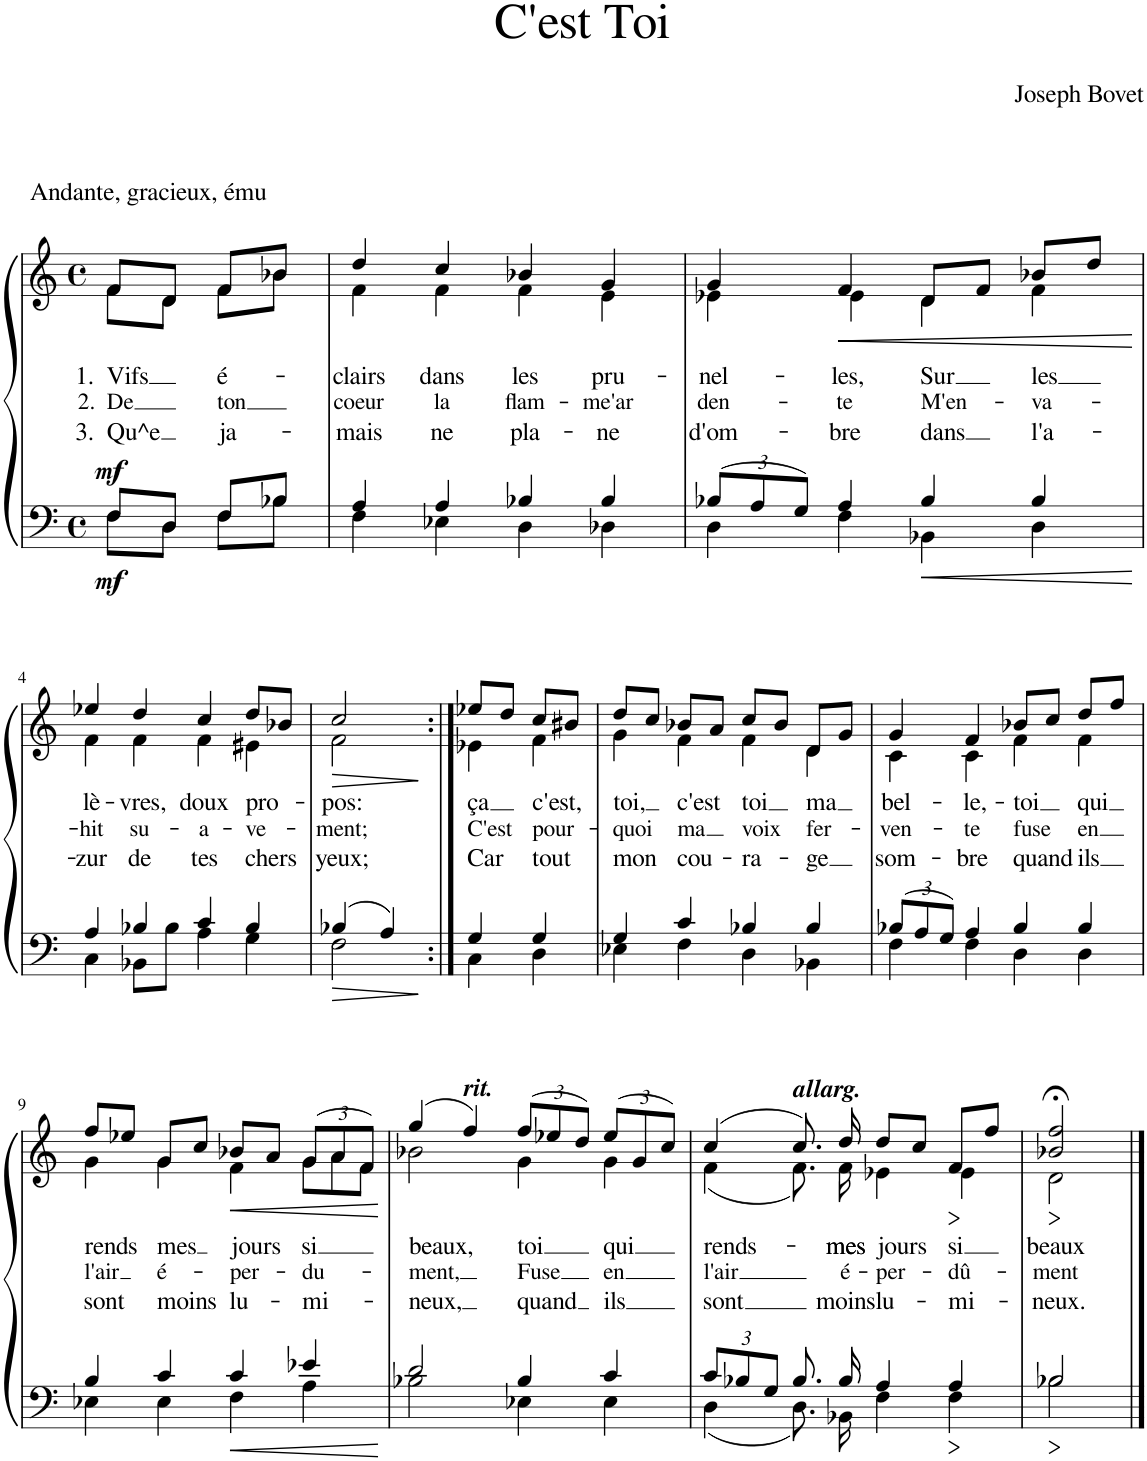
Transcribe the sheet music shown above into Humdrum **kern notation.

**kern	**kern	**text	**text	**text	**dynam
*part1	*part1	*part1	*part1	*part1	*part1
*staff2	*staff1	*staff1	*staff1	*staff1	*staff1/2
*I"Piano	*	*	*	*	*
*I'Pno.	*	*	*	*	*
*clefF4	*clefG2	*	*	*	*
*k[]	*k[]	*	*	*	*
*M4/4	*M4/4	*	*	*	*
*met(c)	*met(c)	*	*	*	*
=1	=1	=1	=1	=1	=1
*^	*	*	*	*	*
!	!	!LO:TX:a:t=Andante, gracieux, ému	!	!	!	!
!	!	!	!LO:LY:b	!LO:LY:b	!LO:LY:b	!LO:DY:b=2
*	*	*^	*	*	*	*
!	!	!	!	!	!	!	!LO:DY:n=1:b
8F/L	8F\L	8f/L	8f\L	1. Vifs	2. De	3. Qu^e	mf mf
8D/J	8D\J	8d/J	8d\J	.	.	.	.
!	!	!	!	!LO:LY:b	!LO:LY:b	!LO:LY:b	!
8F/L	8F\L	8f/L	8f\L	é-	ton	ja-	.
8B-X/J	8B-\J	8b-X/J	8b-\J	.	.	.	.
=2	=2	=2	=2	=2	=2	=2	=2
!	!	!	!	!LO:LY:b	!LO:LY:b	!LO:LY:b	!
4A/	4F\	4dd/	4f\	-clairs	coeur	-mais	.
!	!	!	!	!LO:LY:b	!LO:LY:b	!LO:LY:b	!
4A/	4E-X\	4cc/	4f\	dans	la	ne	.
!	!	!	!	!LO:LY:b	!LO:LY:b	!LO:LY:b	!
4B-X/	4D\	4b-X/	4f\	les	flam-	pla-	.
!	!	!	!	!LO:LY:b	!LO:LY:b	!LO:LY:b	!
4B-/	4D-X\	4g/	4e\	pru-	-me'ar	-ne	.
=3	=3	=3	=3	=3	=3	=3	=3
*Xbrackettup	*	*	*	*	*	*	*
!	!	!	!	!LO:LY:b	!LO:LY:b	!LO:LY:b	!
12B-X/L	4D\	4g/	4e-X\	-nel-	den-	d'om-	.
12A/	.	.	.	.	.	.	.
12G/J	.	.	.	.	.	.	.
!	!	!	!	!LO:LY:b	!LO:LY:b	!LO:LY:b	!LO:HP:b
4A/	4F\	4f/	4e-\	-les,	-te	-bre	<
!	!	!	!	!LO:LY:b	!LO:LY:b	!LO:LY:b	!
4B-/	4BB-X\	8d/L	4d\	Sur	M'en-	dans	.
.	.	8f/J	.	.	.	.	.
!	!	!	!	!LO:LY:b	!LO:LY:b	!LO:LY:b	!
4B-/	4D\	8b-X/L	4f\	les	-va-	l'a-	.
.	.	8dd/J	.	.	.	.	.
*v	*v	*	*	*	*	*	*
*	*v	*v	*	*	*	*
.	.	.	.	.	[
!!LO:LB:g=z
=4	=4	=4	=4	=4	=4
*^	*	*	*	*	*
!	!	!	!LO:LY:b	!LO:LY:b	!LO:LY:b	!
*	*	*^	*	*	*	*
4A/	4C\	4ee-X/	4f\	lè-	-hit	-zur	.
!	!	!	!	!LO:LY:b	!LO:LY:b	!LO:LY:b	!
4B-X/	8BB-X\L	4dd/	4f\	-vres,	su-	de	.
.	8B-\J	.	.	.	.	.	.
!	!	!	!	!LO:LY:b	!LO:LY:b	!LO:LY:b	!
4c/	4A\	4cc/	4f\	doux	-a-	tes	.
!	!	!	!	!LO:LY:b	!LO:LY:b	!LO:LY:b	!
4B-/	4G\	8dd/L	4e#X\	pro-	-ve-	chers	.
.	.	8b-X/J	.	.	.	.	.
=5	=5	=5	=5	=5	=5	=5	=5
!	!	!	!	!LO:LY:b	!LO:LY:b	!LO:LY:b	!LO:HP:b
4B-X/	2F\	2cc/	2f\	-pos:	-ment;	yeux;	>
4A/	.	.	.	.	.	.	.
*v	*v	*	*	*	*	*	*
*	*v	*v	*	*	*	*
.	.	.	.	.	]
=6:|!	=6:|!	=6:|!	=6:|!	=6:|!	=6:|!
*^	*	*	*	*	*
!	!	!	!LO:LY:b	!LO:LY:b	!LO:LY:b	!
*	*	*^	*	*	*	*
4G/	4C\	8ee-X/L	4e-X\	ça	C'est	Car	.
.	.	8dd/J	.	.	.	.	.
!	!	!	!	!LO:LY:b	!LO:LY:b	!LO:LY:b	!
4G/	4D\	8cc/L	4f\	c'est,	pour-	tout	.
.	.	8b#X/J	.	.	.	.	.
=7	=7	=7	=7	=7	=7	=7	=7
!	!	!	!	!LO:LY:b	!LO:LY:b	!LO:LY:b	!
4G/	4E-X\	8dd/L	4g\	toi,	-quoi	mon	.
.	.	8cc/J	.	.	.	.	.
!	!	!	!	!LO:LY:b	!LO:LY:b	!LO:LY:b	!
4c/	4F\	8b-X/L	4f\	c'est	ma	cou-	.
.	.	8a/J	.	.	.	.	.
!	!	!	!	!LO:LY:b	!LO:LY:b	!LO:LY:b	!
4B-X/	4D\	8cc/L	4f\	toi	voix	-ra-	.
.	.	8b-/J	.	.	.	.	.
!	!	!	!	!LO:LY:b	!LO:LY:b	!LO:LY:b	!
4B-/	4BB-X\	8d/L	4d\	ma	fer-	-ge	.
.	.	8g/J	.	.	.	.	.
=8	=8	=8	=8	=8	=8	=8	=8
!	!	!	!	!LO:LY:b	!LO:LY:b	!LO:LY:b	!
12B-X/L	4F\	4g/	4c\	bel-	ven-	som-	.
12A/	.	.	.	.	.	.	.
12G/J	.	.	.	.	.	.	.
!	!	!	!	!LO:LY:b	!LO:LY:b	!LO:LY:b	!
4A/	4F\	4f/	4c\	-le,-	-te	-bre	.
!	!	!	!	!LO:LY:b	!LO:LY:b	!LO:LY:b	!
4B-/	4D\	8b-X/L	4f\	-toi	fuse	quand	.
.	.	8cc/J	.	.	.	.	.
!	!	!	!	!LO:LY:b	!LO:LY:b	!LO:LY:b	!
4B-/	4D\	8dd/L	4f\	qui	en	ils	.
.	.	8ff/J	.	.	.	.	.
!!LO:LB:g=z	!!
=9	=9	=9	=9	=9	=9	=9	=9
!	!	!	!	!LO:LY:b	!LO:LY:b	!LO:LY:b	!
4B/	4E-X\	8ff/L	4g\	rends	l'air	sont	.
.	.	8ee-X/J	.	.	.	.	.
!	!	!	!	!LO:LY:b	!LO:LY:b	!LO:LY:b	!
4c/	4E-\	8g/L	4g\	mes	é-	moins	.
.	.	8cc/J	.	.	.	.	.
!	!	!	!	!LO:LY:b	!LO:LY:b	!LO:LY:b	!LO:HP:b
4c/	4F\	8b-X/L	4f\	jours	-per-	lu-	<
.	.	8a/J	.	.	.	.	.
*	*	*Xbrackettup	*	*	*	*	*
!	!	!	!	!LO:LY:b	!LO:LY:b	!LO:LY:b	!
4e-X/	4A\	(12g/L	12g\L	si	-du-	-mi-	.
.	.	12a/	12a\	.	.	.	.
.	.	12f/J)	12f\J	.	.	.	.
*v	*v	*	*	*	*	*	*
*	*v	*v	*	*	*	*
.	.	.	.	.	[
=10	=10	=10	=10	=10	=10
*^	*	*	*	*	*
!	!	!	!LO:LY:b	!LO:LY:b	!LO:LY:b	!
*	*	*^	*	*	*	*
2d/	2B-X\	(4gg/	2b-X\	beaux,	-ment,	-neux,	.
!	!	!LO:TX:a:Bi:t=rit.	!	!	!	!	!
.	.	4ff/)	.	.	.	.	.
!	!	!	!	!LO:LY:b	!LO:LY:b	!LO:LY:b	!
4B-/	4E-X\	(12ff/L	4g\	toi	Fuse	quand	.
.	.	12ee-X/	.	.	.	.	.
.	.	12dd/J)	.	.	.	.	.
!	!	!	!	!LO:LY:b	!LO:LY:b	!LO:LY:b	!
4c/	4E-\	(12ee-/L	4g\	qui	en	ils	.
.	.	12g/	.	.	.	.	.
.	.	12cc/J)	.	.	.	.	.
=11	=11	=11	=11	=11	=11	=11	=11
!	!	!	!	!LO:LY:b	!LO:LY:b	!LO:LY:b	!
12c/L	4D\	(4cc/	(4f\	rends-	-l'air	-sont	.
12B-X/	.	.	.	.	.	.	.
12G/J	.	.	.	.	.	.	.
!	!	!LO:TX:a:Bi:t=allarg.	!	!	!	!	!
8.B-/	8.D\	8.cc/)	8.f\)	.	.	.	.
!	!	!	!	!LO:LY:b	!LO:LY:b	!LO:LY:b	!
!	!	!	!	!LO:LY:b	!	!	!
16B-/	16BB-X\	16dd/	16f\	-mes	é-	moins	.
!	!	!	!	!LO:LY:b	!LO:LY:b	!LO:LY:b	!
4A/	4F\	8dd/L	4e-X\	jours	-per-	lu-	.
.	.	8cc/J	.	.	.	.	.
!	!	!	!	!LO:LY:b	!LO:LY:b	!LO:LY:b	!LO:HP:b
4A/	4F\	8f/L	4e-\	si	-dû-	-mi-	>
.	.	8ff/J	.	.	.	.	.
*v	*v	*	*	*	*	*	*
*	*v	*v	*	*	*	*
.	.	.	.	.	]
=12	=12	=12	=12	=12	=12
*^	*	*	*	*	*
!	!	!	!LO:LY:b	!LO:LY:b	!LO:LY:b	!LO:HP:b
*	*	*^	*	*	*	*
2B-X/	2B-\	2b-X/;< 2ff/;<	2d\	beaux	-ment	-neux.	>
*v	*v	*	*	*	*	*	*
*	*v	*v	*	*	*	*
.	.	.	.	.	]
==	==	==	==	==	==
*-	*-	*-	*-	*-	*-
